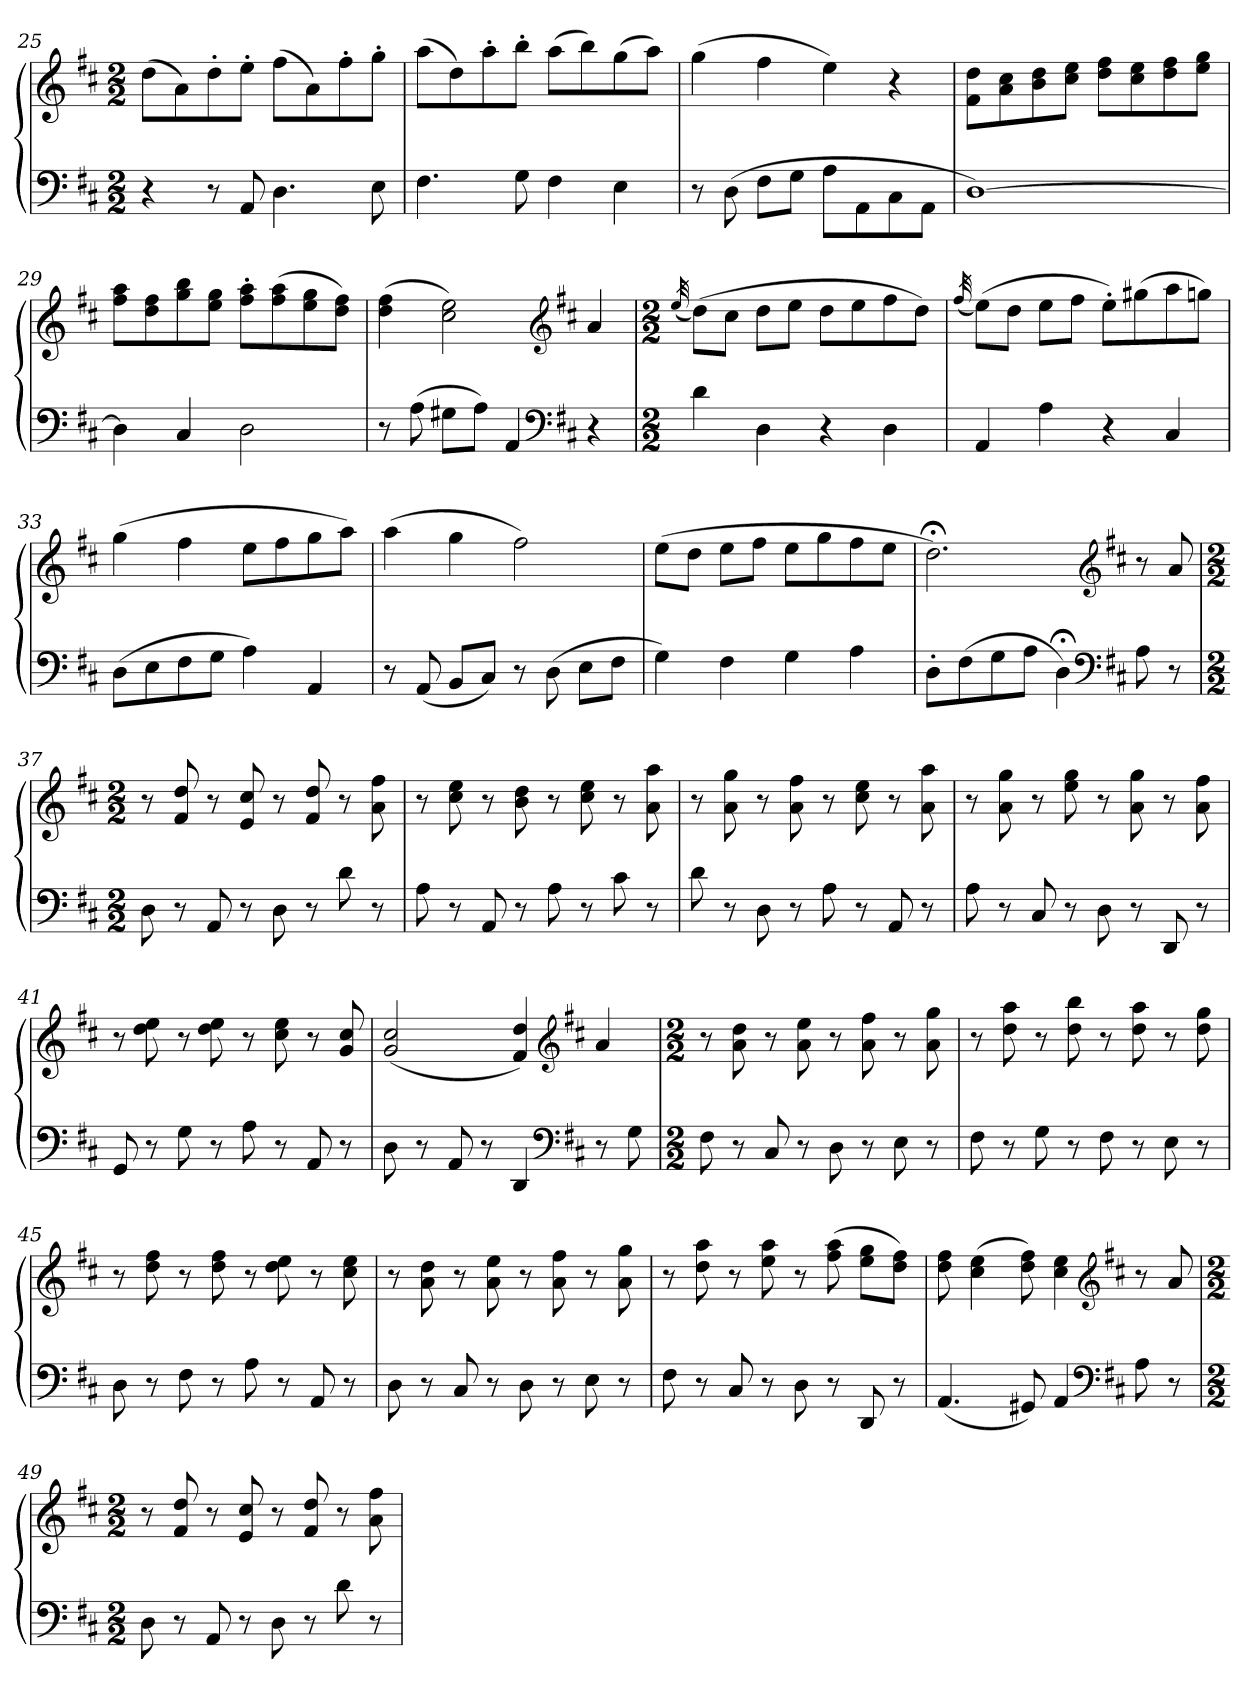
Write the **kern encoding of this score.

**kern	**kern
*part1	*part1
*staff2	*staff1
*clefF4	*clefG2
*k[f#c#]	*k[f#c#]
*D:	*D:
*M2/2	*M2/2
=25	=25
4r	(8ddL
.	8a)
8r	8dd'
8AA	8ee'J
4.D	(8ff#L
.	8a)
.	8ff#'
8E	8gg'J
=26	=26
4.F#	(8aaL
.	8dd)
.	8aa'
8G	8bb'J
4F#	(8aaL
.	8bb)
4E	(8gg
.	8aaJ)
=27	=27
8r	(4gg
(8D	.
8F#L	4ff#
8GJ	.
8AL	4ee)
8AA	.
8C#	4r
8AAJ	.
=28	=28
[1D)	8f# 8ddL
.	8a 8cc#
.	8b 8dd
.	8cc# 8eeJ
.	8dd 8ff#L
.	8cc# 8ee
.	8dd 8ff#
.	8ee 8ggJ
=29	=29
4D]	8ff# 8aaL
.	8dd 8ff#
4C#	8gg 8bb
.	8ee 8ggJ
2D	8ff#' 8aa'L
.	(8ff# 8aa
.	8ee 8gg
.	8dd 8ff#J)
=30	=30
8r	(4dd 4ff#
(8A	.
8G#XL	2cc# 2ee)
8AJ)	.
4AA	.
*clefF4	*clefG2
*k[f#c#]	*k[f#c#]
*D:	*D:
4r	4a
=31	=31
*M2/2	*M2/2
.	(32qee
4d	(8ddL)
.	8cc#J
4D	8ddL
.	8eeJ
4r	8ddL
.	8ee
4D	8ff#
.	8ddJ)
=32	=32
.	(32qff#
4AA	(8eeL)
.	8ddJ
4A	8eeL
.	8ff#J
4r	8ee'L)
.	(8gg#X
4C#	8aa
.	8ggnJ)
=33	=33
(8DL	(4gg
8E	.
8F#	4ff#
8GJ	.
4A)	8eeL
.	8ff#
4AA	8gg
.	8aaJ)
=34	=34
8r	(4aa
(8AA	.
8BBL	4gg
8C#J)	.
8r	2ff#)
(8D	.
8EL	.
8F#J	.
=35	=35
4G)	(8eeL
.	8ddJ
4F#	8eeL
.	8ff#J
4G	8eeL
.	8gg
4A	8ff#
.	8eeJ
=36	=36
8D'L	2.dd;<)
(8F#	.
8G	.
8AJ	.
4D;<)	.
*clefF4	*clefG2
*k[f#c#]	*k[f#c#]
*D:	*D:
8A	8r
8r	8a
=37	=37
*M2/2	*M2/2
8D	8r
8r	8f# 8dd
8AA	8r
8r	8e 8cc#
8D	8r
8r	8f# 8dd
8d	8r
8r	8a 8ff#
=38	=38
8A	8r
8r	8cc# 8ee
8AA	8r
8r	8b 8dd
8A	8r
8r	8cc# 8ee
8c#	8r
8r	8a 8aa
=39	=39
8d	8r
8r	8a 8gg
8D	8r
8r	8a 8ff#
8A	8r
8r	8cc# 8ee
8AA	8r
8r	8a 8aa
=40	=40
8A	8r
8r	8a 8gg
8C#	8r
8r	8ee 8gg
8D	8r
8r	8a 8gg
8DD	8r
8r	8a 8ff#
=41	=41
8GG	8r
8r	8dd 8ee
8G	8r
8r	8dd 8ee
8A	8r
8r	8cc# 8ee
8AA	8r
8r	8g 8cc#
=42	=42
8D	(2g 2cc#
8r	.
8AA	.
8r	.
4DD	4f# 4dd)
*clefF4	*clefG2
*k[f#c#]	*k[f#c#]
*D:	*D:
8r	4a
8G	.
=43	=43
*M2/2	*M2/2
8F#	8r
8r	8a 8dd
8C#	8r
8r	8a 8ee
8D	8r
8r	8a 8ff#
8E	8r
8r	8a 8gg
=44	=44
8F#	8r
8r	8dd 8aa
8G	8r
8r	8dd 8bb
8F#	8r
8r	8dd 8aa
8E	8r
8r	8dd 8gg
=45	=45
8D	8r
8r	8dd 8ff#
8F#	8r
8r	8dd 8ff#
8A	8r
8r	8dd 8ee
8AA	8r
8r	8cc# 8ee
=46	=46
8D	8r
8r	8a 8dd
8C#	8r
8r	8a 8ee
8D	8r
8r	8a 8ff#
8E	8r
8r	8a 8gg
=47	=47
8F#	8r
8r	8dd 8aa
8C#	8r
8r	8ee 8aa
8D	8r
8r	(8ff# 8aa
8DD	8ee 8ggL
8r	8dd 8ff#J)
=48	=48
(4.AA	8dd 8ff#
.	(4cc# 4ee
8GG#X)	8dd 8ff#)
4AA	4cc# 4ee
*clefF4	*clefG2
*k[f#c#]	*k[f#c#]
*D:	*D:
8A	8r
8r	8a
=49	=49
*M2/2	*M2/2
8D	8r
8r	8f# 8dd
8AA	8r
8r	8e 8cc#
8D	8r
8r	8f# 8dd
8d	8r
8r	8a 8ff#
=	=
*-	*-
